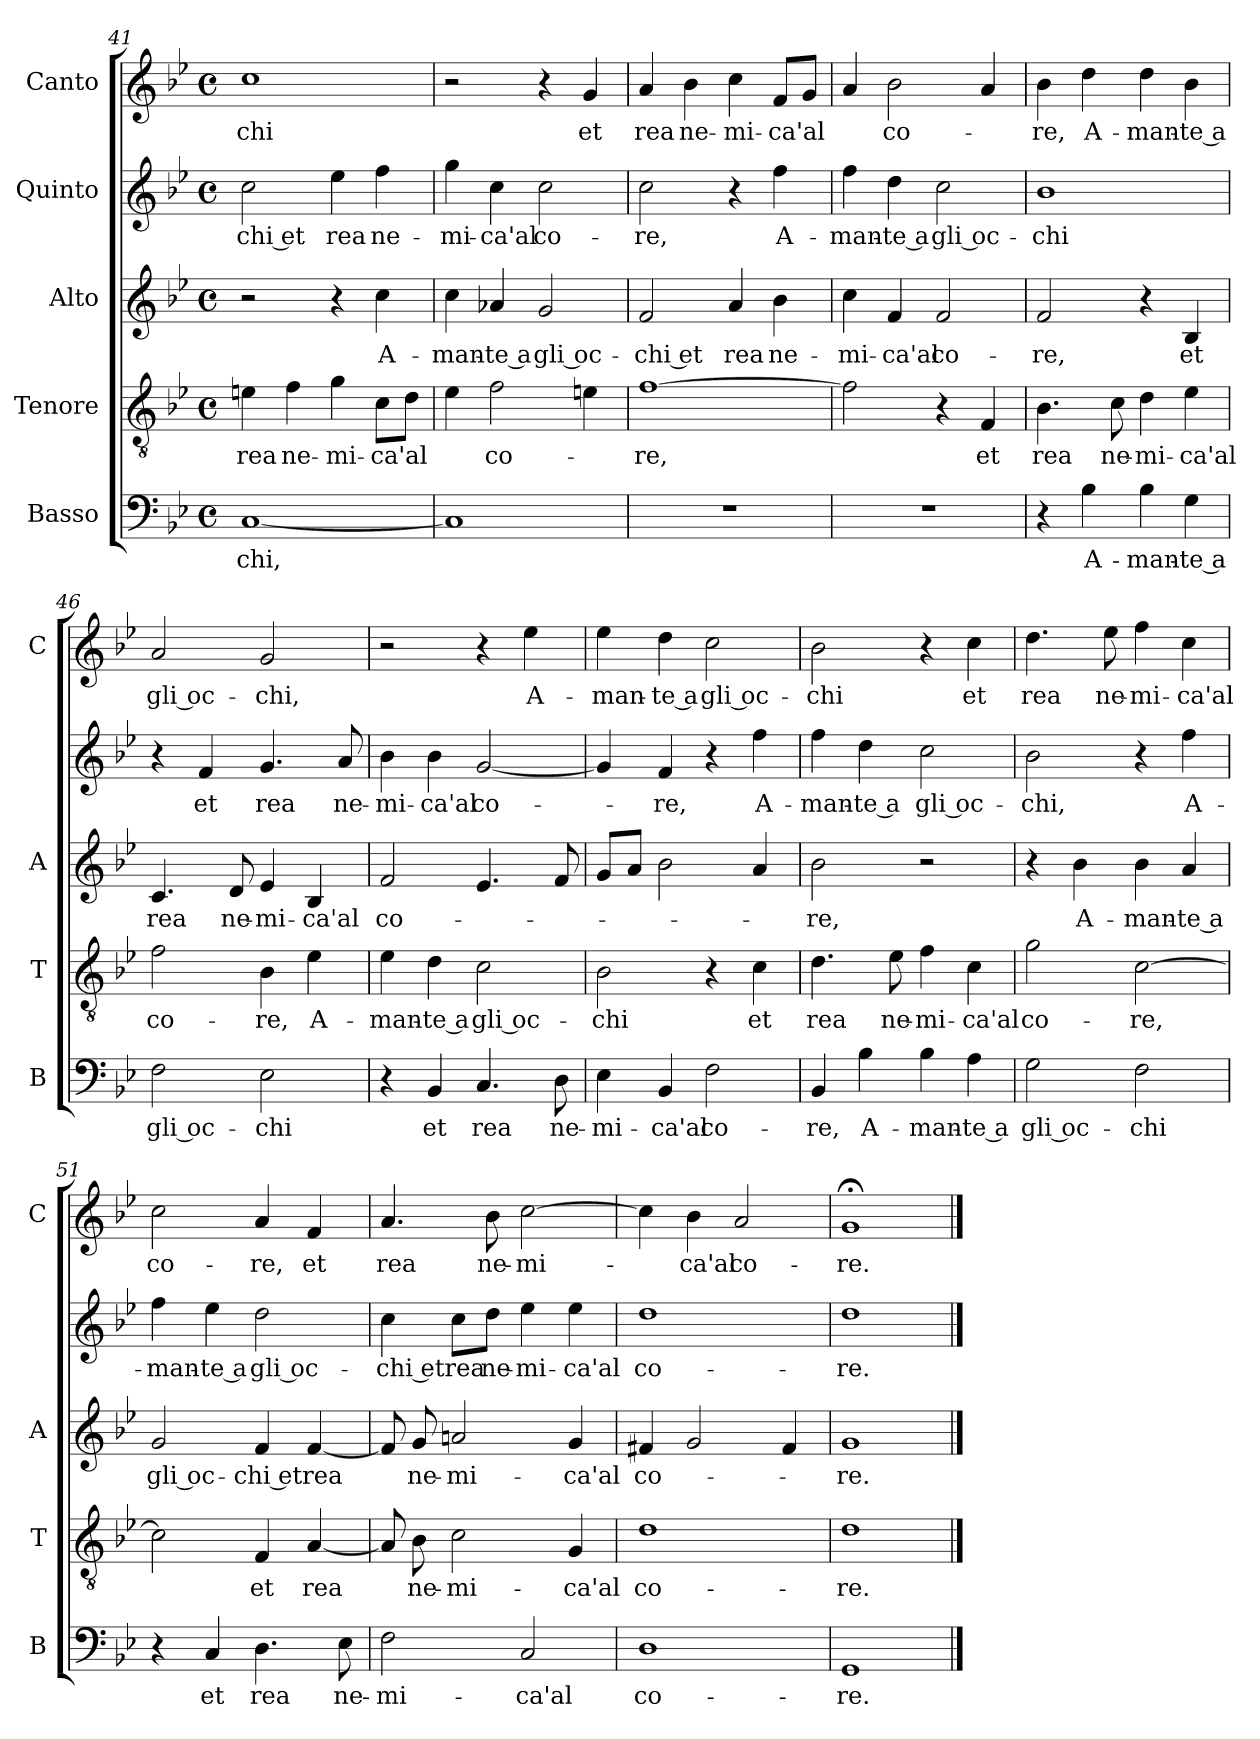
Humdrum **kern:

**kern	**text	**kern	**text	**kern	**text	**kern	**text	**kern	**text
*part5	*part5	*part4	*part4	*part3	*part3	*part2	*part2	*part1	*part1
*staff5	*staff5	*staff4	*staff4	*staff3	*staff3	*staff2	*staff2	*staff1	*staff1
*I"Basso	*	*I"Tenore	*	*I"Alto	*	*I"Quinto	*	*I"Canto	*
*I'B	*	*I'T	*	*I'A	*	*	*	*I'C	*
*clefF4	*	*clefGv2	*	*clefG2	*	*clefG2	*	*clefG2	*
*k[b-e-]	*	*k[b-e-]	*	*k[b-e-]	*	*k[b-e-]	*	*k[b-e-]	*
*B-:	*	*B-:	*	*B-:	*	*B-:	*	*B-:	*
*M4/4	*	*M4/4	*	*M4/4	*	*M4/4	*	*M4/4	*
*met(c)	*	*met(c)	*	*met(c)	*	*met(c)	*	*met(c)	*
=41	=41	=41	=41	=41	=41	=41	=41	=41	=41
!	!LO:LY:b	!	!LO:LY:b	!	!	!	!LO:LY:b	!	!LO:LY:b
[1C	-chi,	4en\	rea	2r	.	2cc\	-chi et	1cc	-chi
!	!	!	!LO:LY:b	!	!	!	!	!	!
.	.	4f\	ne-	.	.	.	.	.	.
!	!	!	!LO:LY:b	!	!	!	!LO:LY:b	!	!
.	.	4g\	-mi-	4r	.	4ee-\	rea	.	.
!	!	!	!LO:LY:b	!	!LO:LY:b	!	!LO:LY:b	!	!
.	.	8c\L	-ca'al	4cc\	A-	4ff\	ne-	.	.
.	.	8d\J	.	.	.	.	.	.	.
!!LO:LB:g=z
=42	=42	=42	=42	=42	=42	=42	=42	=42	=42
!	!	!	!	!	!LO:LY:b	!	!LO:LY:b	!	!
1C]	.	4e-\	.	4cc\	-man-	4gg\	-mi-	2r	.
!	!	!	!LO:LY:b	!	!LO:LY:b	!	!LO:LY:b	!	!
.	.	2f\	co-	4a-X/	-te a	4cc\	-ca'al	.	.
!	!	!	!	!	!LO:LY:b	!	!LO:LY:b	!	!
.	.	.	.	2g/	gli oc-	2cc\	co-	4r	.
!	!	!	!	!	!	!	!	!	!LO:LY:b
.	.	4en\	.	.	.	.	.	4g/	et
=43	=43	=43	=43	=43	=43	=43	=43	=43	=43
!	!	!	!LO:LY:b	!	!LO:LY:b	!	!LO:LY:b	!	!LO:LY:b
1r	.	[1f	-re,	2f/	-chi et	2cc\	-re,	4a/	rea
!	!	!	!	!	!	!	!	!	!LO:LY:b
.	.	.	.	.	.	.	.	4b-\	ne-
!	!	!	!	!	!LO:LY:b	!	!	!	!LO:LY:b
.	.	.	.	4a/	rea	4r	.	4cc\	-mi-
!	!	!	!	!	!LO:LY:b	!	!LO:LY:b	!	!LO:LY:b
.	.	.	.	4b-\	ne-	4ff\	A-	8f/L	-ca'al
.	.	.	.	.	.	.	.	8g/J	.
=44	=44	=44	=44	=44	=44	=44	=44	=44	=44
!	!	!	!	!	!LO:LY:b	!	!LO:LY:b	!	!
1r	.	2f\]	.	4cc\	-mi-	4ff\	-man-	4a/	.
!	!	!	!	!	!LO:LY:b	!	!LO:LY:b	!	!LO:LY:b
.	.	.	.	4f/	-ca'al	4dd\	-te a	2b-\	co-
!	!	!	!	!	!LO:LY:b	!	!LO:LY:b	!	!
.	.	4r	.	2f/	co-	2cc\	gli oc-	.	.
!	!	!	!LO:LY:b	!	!	!	!	!	!
.	.	4F/	et	.	.	.	.	4a/	.
=45	=45	=45	=45	=45	=45	=45	=45	=45	=45
!	!	!	!LO:LY:b	!	!LO:LY:b	!	!LO:LY:b	!	!LO:LY:b
4r	.	4.B-\	rea	2f/	-re,	1b-	-chi	4b-\	-re,
!	!LO:LY:b	!	!	!	!	!	!	!	!LO:LY:b
4B-\	A-	.	.	.	.	.	.	4dd\	A-
!	!	!	!LO:LY:b	!	!	!	!	!	!
.	.	8c\	ne-	.	.	.	.	.	.
!	!LO:LY:b	!	!LO:LY:b	!	!	!	!	!	!LO:LY:b
4B-\	-man-	4d\	-mi-	4r	.	.	.	4dd\	-man-
!	!LO:LY:b	!	!LO:LY:b	!	!LO:LY:b	!	!	!	!LO:LY:b
4G\	-te a	4e-\	-ca'al	4B-/	et	.	.	4b-\	-te a
=46	=46	=46	=46	=46	=46	=46	=46	=46	=46
!	!LO:LY:b	!	!LO:LY:b	!	!LO:LY:b	!	!	!	!LO:LY:b
2F\	gli oc-	2f\	co-	4.c/	rea	4r	.	2a/	gli oc-
!	!	!	!	!	!	!	!LO:LY:b	!	!
.	.	.	.	.	.	4f/	et	.	.
!	!	!	!	!	!LO:LY:b	!	!	!	!
.	.	.	.	8d/	ne-	.	.	.	.
!	!LO:LY:b	!	!LO:LY:b	!	!LO:LY:b	!	!LO:LY:b	!	!LO:LY:b
2E-\	-chi	4B-\	-re,	4e-/	-mi-	4.g/	rea	2g/	-chi,
!	!	!	!LO:LY:b	!	!LO:LY:b	!	!	!	!
.	.	4e-\	A-	4B-/	-ca'al	.	.	.	.
!	!	!	!	!	!	!	!LO:LY:b	!	!
.	.	.	.	.	.	8a/	ne-	.	.
=47	=47	=47	=47	=47	=47	=47	=47	=47	=47
!	!	!	!LO:LY:b	!	!LO:LY:b	!	!LO:LY:b	!	!
4r	.	4e-\	-man-	2f/	co-	4b-\	-mi-	2r	.
!	!LO:LY:b	!	!LO:LY:b	!	!	!	!LO:LY:b	!	!
4BB-/	et	4d\	-te a	.	.	4b-\	-ca'al	.	.
!	!LO:LY:b	!	!LO:LY:b	!	!	!	!LO:LY:b	!	!
4.C/	rea	2c\	gli oc-	4.e-/	.	[2g/	co-	4r	.
!	!	!	!	!	!	!	!	!	!LO:LY:b
.	.	.	.	.	.	.	.	4ee-\	A-
!	!LO:LY:b	!	!	!	!	!	!	!	!
8D\	ne-	.	.	8f/	.	.	.	.	.
!!LO:LB:g=z
=48	=48	=48	=48	=48	=48	=48	=48	=48	=48
!	!LO:LY:b	!	!LO:LY:b	!	!	!	!	!	!LO:LY:b
4E-\	-mi-	2B-\	-chi	8g/L	.	4g/]	.	4ee-\	-man-
.	.	.	.	8a/J	.	.	.	.	.
!	!LO:LY:b	!	!	!	!	!	!LO:LY:b	!	!LO:LY:b
4BB-/	-ca'al	.	.	2b-\	.	4f/	-re,	4dd\	-te a
!	!LO:LY:b	!	!	!	!	!	!	!	!LO:LY:b
2F\	co-	4r	.	.	.	4r	.	2cc\	gli oc-
!	!	!	!LO:LY:b	!	!	!	!LO:LY:b	!	!
.	.	4c\	et	4a/	.	4ff\	A-	.	.
=49	=49	=49	=49	=49	=49	=49	=49	=49	=49
!	!LO:LY:b	!	!LO:LY:b	!	!LO:LY:b	!	!LO:LY:b	!	!LO:LY:b
4BB-/	-re,	4.d\	rea	2b-\	-re,	4ff\	-man-	2b-\	-chi
!	!LO:LY:b	!	!	!	!	!	!LO:LY:b	!	!
4B-\	A-	.	.	.	.	4dd\	-te a	.	.
!	!	!	!LO:LY:b	!	!	!	!	!	!
.	.	8e-\	ne-	.	.	.	.	.	.
!	!LO:LY:b	!	!LO:LY:b	!	!	!	!LO:LY:b	!	!
4B-\	-man-	4f\	-mi-	2r	.	2cc\	gli oc-	4r	.
!	!LO:LY:b	!	!LO:LY:b	!	!	!	!	!	!LO:LY:b
4A\	-te a	4c\	-ca'al	.	.	.	.	4cc\	et
=50	=50	=50	=50	=50	=50	=50	=50	=50	=50
!	!LO:LY:b	!	!LO:LY:b	!	!	!	!LO:LY:b	!	!LO:LY:b
2G\	gli oc-	2g\	co-	4r	.	2b-\	-chi,	4.dd\	rea
!	!	!	!	!	!LO:LY:b	!	!	!	!
.	.	.	.	4b-\	A-	.	.	.	.
!	!	!	!	!	!	!	!	!	!LO:LY:b
.	.	.	.	.	.	.	.	8ee-\	ne-
!	!LO:LY:b	!	!LO:LY:b	!	!LO:LY:b	!	!	!	!LO:LY:b
2F\	-chi	[2c\	-re,	4b-\	-man-	4r	.	4ff\	-mi-
!	!	!	!	!	!LO:LY:b	!	!LO:LY:b	!	!LO:LY:b
.	.	.	.	4a/	-te a	4ff\	A-	4cc\	-ca'al
=51	=51	=51	=51	=51	=51	=51	=51	=51	=51
!	!	!	!	!	!LO:LY:b	!	!LO:LY:b	!	!LO:LY:b
4r	.	2c\]	.	2g/	gli oc-	4ff\	-man-	2cc\	co-
!	!LO:LY:b	!	!	!	!	!	!LO:LY:b	!	!
4C/	et	.	.	.	.	4ee-\	-te a	.	.
!	!LO:LY:b	!	!LO:LY:b	!	!LO:LY:b	!	!LO:LY:b	!	!LO:LY:b
4.D\	rea	4F/	et	4f/	-chi et	2dd\	gli oc-	4a/	-re,
!	!	!	!LO:LY:b	!	!LO:LY:b	!	!	!	!LO:LY:b
.	.	[4A/	rea	[4f/	rea	.	.	4f/	et
!	!LO:LY:b	!	!	!	!	!	!	!	!
8E-\	ne-	.	.	.	.	.	.	.	.
=52	=52	=52	=52	=52	=52	=52	=52	=52	=52
!	!LO:LY:b	!	!	!	!	!	!LO:LY:b	!	!LO:LY:b
2F\	-mi-	8A/]	.	8f/]	.	4cc\	-chi et	4.a/	rea
!	!	!	!LO:LY:b	!	!LO:LY:b	!	!	!	!
.	.	8B-\	ne-	8g/	ne-	.	.	.	.
!	!	!	!LO:LY:b	!	!LO:LY:b	!	!LO:LY:b	!	!
.	.	2c\	-mi-	2ani/	-mi-	8cc\L	rea	.	.
!	!	!	!	!	!	!	!LO:LY:b	!	!LO:LY:b
.	.	.	.	.	.	8dd\J	ne-	8b-\	ne-
!	!LO:LY:b	!	!	!	!	!	!LO:LY:b	!	!LO:LY:b
2C/	-ca'al	.	.	.	.	4ee-\	-mi-	[2cc\	-mi-
!	!	!	!LO:LY:b	!	!LO:LY:b	!	!LO:LY:b	!	!
.	.	4G/	-ca'al	4g/	-ca'al	4ee-\	-ca'al	.	.
=53	=53	=53	=53	=53	=53	=53	=53	=53	=53
!	!LO:LY:b	!	!LO:LY:b	!	!LO:LY:b	!	!LO:LY:b	!	!
1D	co-	1d	co-	4f#X/	co-	1dd	co-	4cc\]	.
!	!	!	!	!	!	!	!	!	!LO:LY:b
.	.	.	.	2g/	.	.	.	4b-\	-ca'al
!	!	!	!	!	!	!	!	!	!LO:LY:b
.	.	.	.	.	.	.	.	2a/	co-
.	.	.	.	4f#/	.	.	.	.	.
=54	=54	=54	=54	=54	=54	=54	=54	=54	=54
!	!LO:LY:b	!	!LO:LY:b	!	!LO:LY:b	!	!LO:LY:b	!	!LO:LY:b
1GG	-re.	1d	-re.	1g	-re.	1dd	-re.	1g;<	-re.
==	==	==	==	==	==	==	==	==	==
*-	*-	*-	*-	*-	*-	*-	*-	*-	*-
